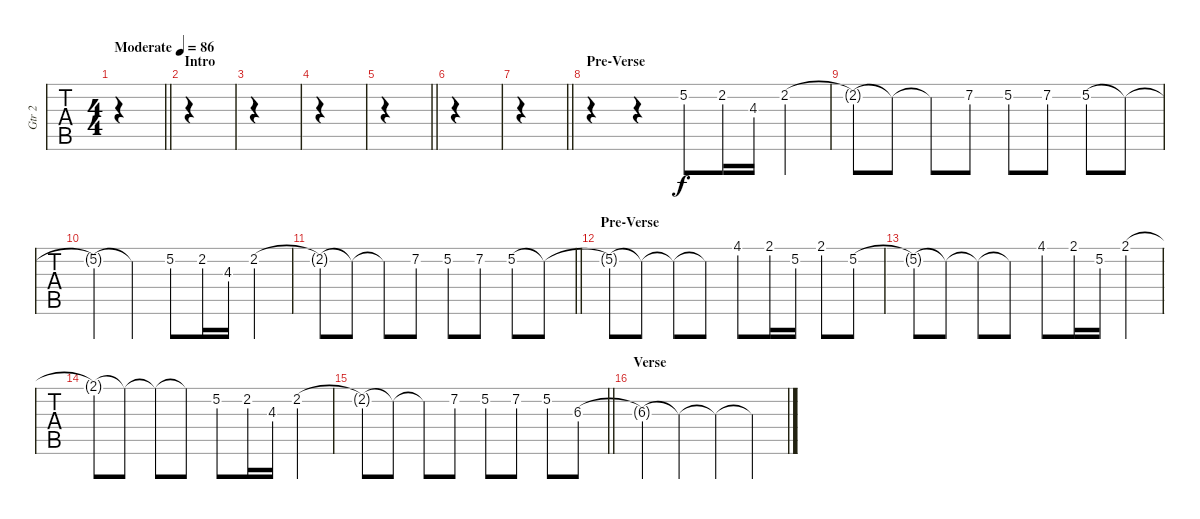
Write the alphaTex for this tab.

\track ("Gtr 2" "Gtr 2") {instrument overdrivenguitar}
\staff {tabs}
\tuning (E4 B3 G3 D3 A2 E2) {hide}
\ts (4 4)
\tempo (86 "Moderate")
\clef g2
\barLineRight lightlight
\ks c
|
\section ("" "Intro")
|
|
|
\barLineRight lightlight
|
|
\barLineRight lightlight
|
\section ("" "Pre-Verse")
r.4 r.4 5.2.8 2.2.16 4.3.16 2.2.4 |
2.2{t}.8 2.2{t}.8 2.2{t}.8 7.2.8 5.2.8 7.2.8 5.2.8 5.2{t}.8 |
5.2{t}.4 5.2{t}.4 5.2.8 2.2.16 4.3.16 2.2.4 |
\barLineRight lightlight
2.2{t}.8 2.2{t}.8 2.2{t}.8 7.2.8 5.2.8 7.2.8 5.2.8 5.2{t}.8 |
\section ("" "Pre-Verse")
5.2{t}.8 5.2{t}.8 5.2{t}.8 5.2{t}.8 4.1.8 2.1.16 5.2.16 2.1.8 5.2.8 |
5.2{t}.8 5.2{t}.8 5.2{t}.8 5.2{t}.8 4.1.8 2.1.16 5.2.16 2.1.4 |
2.1{t}.8 2.1{t}.8 2.1{t}.8 2.1{t}.8 5.2.8 2.2.16 4.3.16 2.2.4 |
\barLineRight lightlight
2.2{t}.8 2.2{t}.8 2.2{t}.8 7.2.8 5.2.8 7.2.8 5.2.8 6.3.8 |
\section ("" "Verse")
6.3{t}.4 6.3{t}.4 6.3{t}.4 6.3{t}.4
